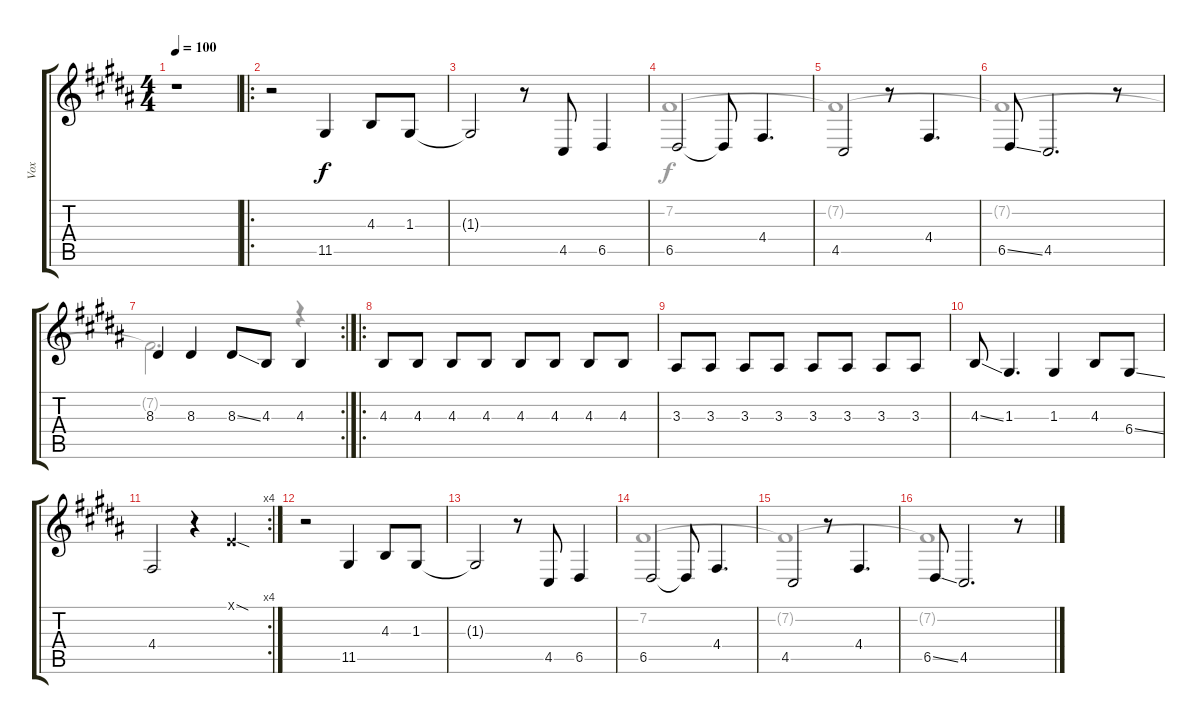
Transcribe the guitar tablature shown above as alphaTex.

\track ("Vox" "Vox") {solo instrument lead8bassandlead}
\staff {score tabs}
\tuning (E4 B3 G3 D3 A2 E2) {hide}
\voice
\ts (4 4)
\tempo 100
\clef g2
\ks b
r.1{dy f} |
\ro
r.2 11.5.4 4.3.8 1.3.8 |
1.3{t}.2 r.8 4.5.8 6.5.4 |
6.5.2 6.5{t}.8 4.4.4{d} |
4.5.2 r.8 4.4.4{d} |
6.5{ss}.8 4.5.2{d} r.8 |
\rc 2
8.3.4 8.3.4 8.3{ss}.8 4.3.8 4.3.4 |
\ro
4.3.8 4.3.8 4.3.8 4.3.8 4.3.8 4.3.8 4.3.8 4.3.8 |
3.3.8 3.3.8 3.3.8 3.3.8 3.3.8 3.3.8 3.3.8 3.3.8 |
4.3{ss}.8 1.3.4{d} 1.3.4 4.3.8 6.4{ss}.8 |
\rc 4
4.4.2 r.4 0.1{sod x}.4 |
r.2 11.5.4 4.3.8 1.3.8 |
1.3{t}.2 r.8 4.5.8 6.5.4 |
6.5.2 6.5{t}.8 4.4.4{d} |
4.5.2 r.8 4.4.4{d} |
6.5{ss}.8 4.5.2{d} r.8
\voice
\clef g2
\ottava regular
\simile none
\ks b
|
|
|
7.2.1 |
7.2{t}.1 |
7.2{t}.1 |
7.2{t}.2{d} r.4 |
|
|
|
|
|
|
7.2.1 |
7.2{t}.1 |
7.2{t}.1
